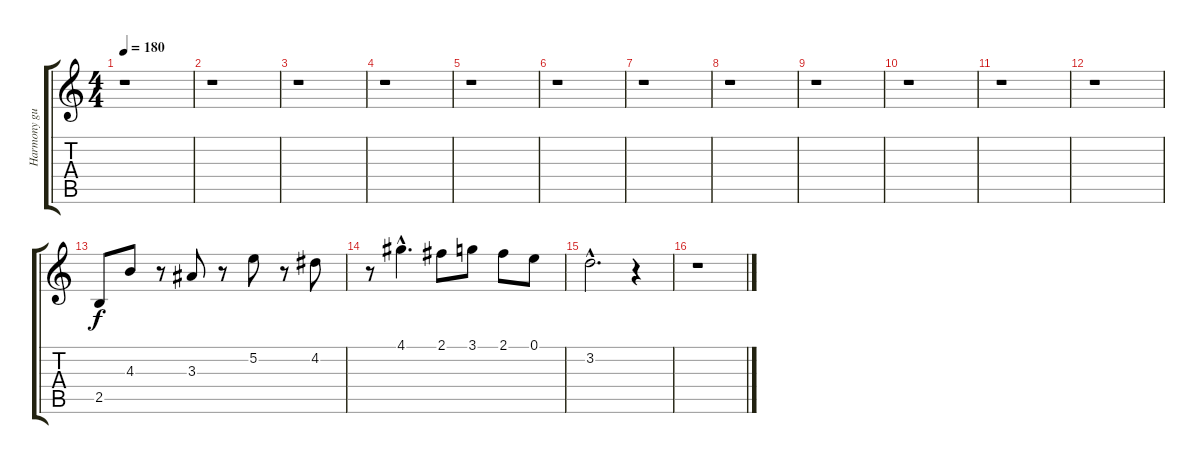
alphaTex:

\track ("Harmony guitar" "Harmony gu") {instrument electricguitarclean}
\staff {score tabs}
\tuning (E4 B3 G3 D3 A2 E2) {hide}
\ts (4 4)
\tempo 180
\clef g2
\ks c
r.1{dy f instrument electricguitarclean} |
r.1 |
r.1 |
r.1 |
r.1 |
r.1 |
r.1 |
r.1 |
r.1 |
r.1 |
r.1 |
r.1 |
2.5.8 4.3.8 r.8 3.3.8 r.8 5.2.8 r.8 4.2.8 |
r.8 4.1{hac}.4{d} 2.1.8 3.1.8 2.1.8 0.1.8 |
3.2{hac}.2{d} r.4 |
r.1
